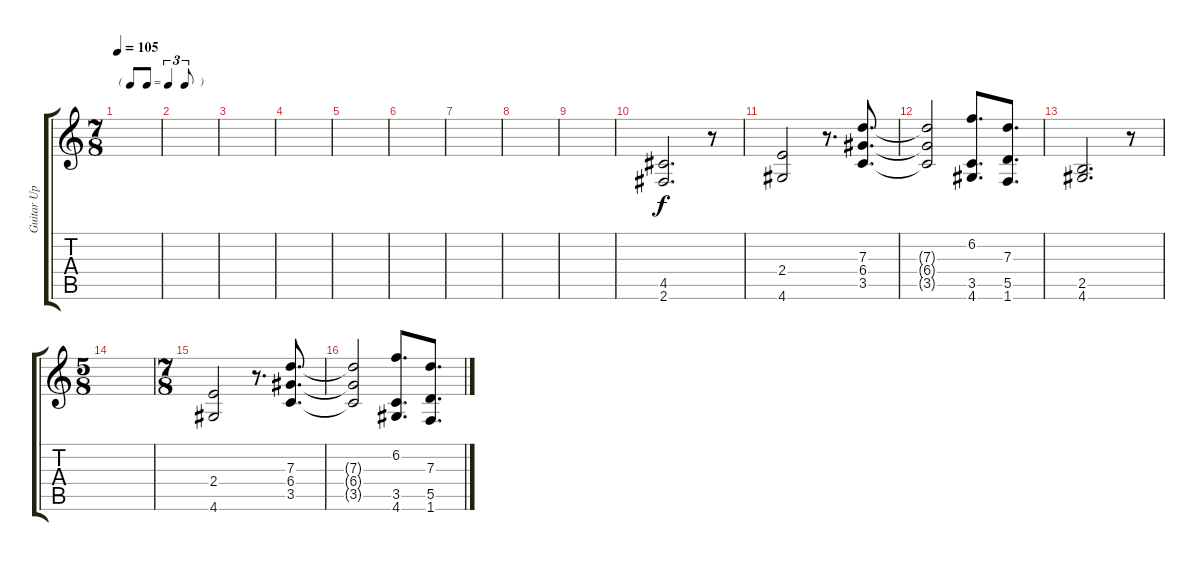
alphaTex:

\track ("Guitar Up" "Guitar Up") {instrument acousticguitarnylon}
\staff {score tabs}
\tuning (E4 B3 G3 D3 A2 E2) {hide}
\ts (7 8)
\tf triplet8th
\tempo 105
\clef g2
\ks c
|
|
|
|
|
|
|
|
|
(4.5 2.6).2{d volume 6} r.8 |
(2.4 4.6).2 r.8{d} (7.3 6.4 3.5).8{d} |
(7.3{t} 6.4{t} 3.5{t}).2 (6.2 3.5 4.6).8{d} (7.3 5.5 1.6).8{d} |
(2.5 4.6).2{d} r.8 |
\ts (5 8)
|
\ts (7 8)
(2.4 4.6).2 r.8{d} (7.3 6.4 3.5).8{d} |
(7.3{t} 6.4{t} 3.5{t}).2 (6.2 3.5 4.6).8{d} (7.3 5.5 1.6).8{d}
